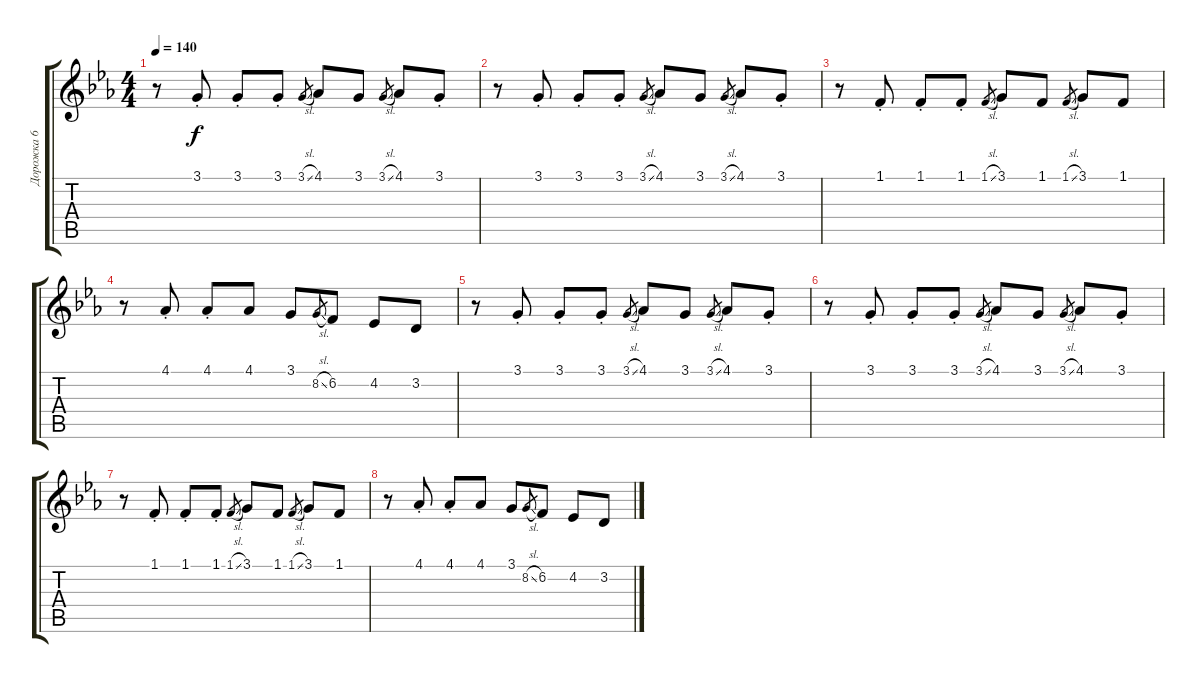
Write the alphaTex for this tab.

\track ("Дорожка 6" "Дорожка 6") {instrument fx7echoes}
\staff {score tabs}
\tuning (E4 B3 G3 D3 A2 E2) {hide}
\ts (4 4)
\tempo 140
\clef g2
\ks cminor
r.8{dy f} 3.1{st}.8 3.1{st}.8 3.1{st}.8 3.1{sl}.8{gr} 4.1.8 3.1.8 3.1{sl}.8{gr} 4.1.8 3.1{st}.8 |
r.8 3.1{st}.8 3.1{st}.8 3.1{st}.8 3.1{sl}.8{gr} 4.1.8 3.1.8 3.1{sl}.8{gr} 4.1.8 3.1{st}.8 |
r.8 1.1{st}.8 1.1{st}.8 1.1{st}.8 1.1{sl}.8{gr} 3.1.8 1.1.8 1.1{sl}.8{gr} 3.1.8 1.1.8 |
r.8 4.1{st}.8 4.1{st}.8 4.1.8 3.1.8 8.2{sl}.8{gr} 6.2.8 4.2.8 3.2.8 |
r.8 3.1{st}.8 3.1{st}.8 3.1{st}.8 3.1{sl}.8{gr} 4.1.8 3.1.8 3.1{sl}.8{gr} 4.1.8 3.1{st}.8 |
r.8 3.1{st}.8 3.1{st}.8 3.1{st}.8 3.1{sl}.8{gr} 4.1.8 3.1.8 3.1{sl}.8{gr} 4.1.8 3.1{st}.8 |
r.8 1.1{st}.8 1.1{st}.8 1.1{st}.8 1.1{sl}.8{gr} 3.1.8 1.1.8 1.1{sl}.8{gr} 3.1.8 1.1.8 |
r.8 4.1{st}.8 4.1{st}.8 4.1.8 3.1.8 8.2{sl}.8{gr} 6.2.8 4.2.8 3.2.8
